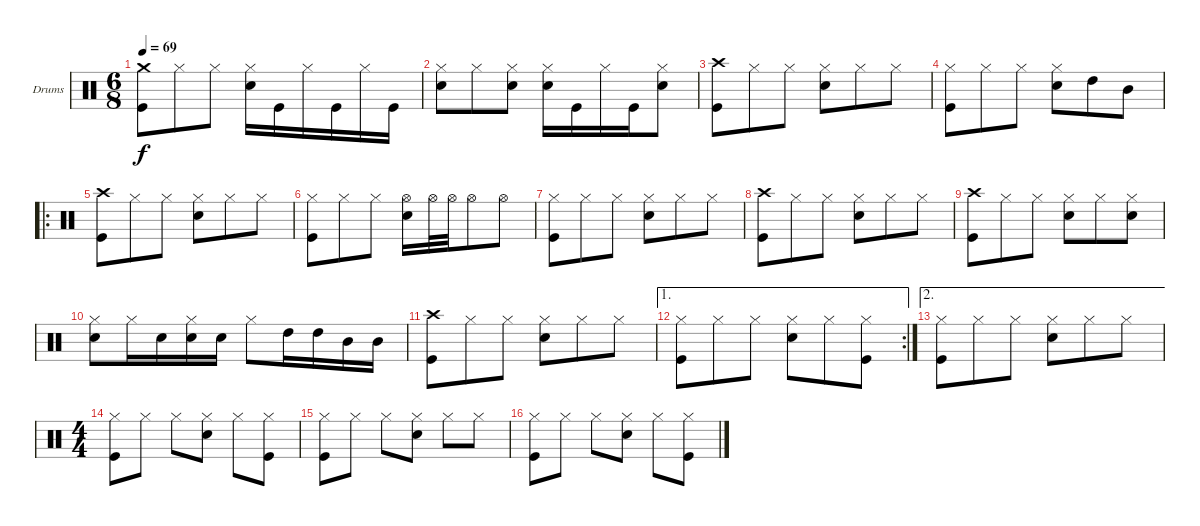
\bracketExtendMode groupsimilarinstruments
\firstSystemTrackNameOrientation horizontal
\otherSystemsTrackNameOrientation horizontal
\track ("Drumkit" "Drums") {instrument percussion}
\staff {score}
\articulation defaults
\ts (6 8)
\tempo 69
\clef neutral
\ks c
("Crash medium (hit)" "Kick (hit)").8{dy f} "Hi-Hat (closed)".8 "Hi-Hat (closed)".8 ("Hi-Hat (closed)" "Snare (hit) 2").16 "Kick (hit)".16 "Hi-Hat (closed)".16 "Kick (hit)".16 "Hi-Hat (closed)".16 "Kick (hit)".16 |
("Hi-Hat (closed)" "Snare (hit) 2").8 "Hi-Hat (closed)".8 ("Hi-Hat (closed)" "Snare (hit) 2").8 ("Hi-Hat (closed)" "Snare (hit) 2").16 "Kick (hit)".16 "Hi-Hat (closed)".16 "Kick (hit)".16 ("Hi-Hat (closed)" "Snare (hit) 2").8 |
("Crash high (hit)" "Kick (hit)").8 "Hi-Hat (closed)".8 "Hi-Hat (closed)".8 ("Hi-Hat (closed)" "Snare (hit) 2").8 "Hi-Hat (closed)".8 "Hi-Hat (closed)".8 |
("Hi-Hat (closed)" "Kick (hit)").8 "Hi-Hat (closed)".8 "Hi-Hat (closed)".8 ("Hi-Hat (closed)" "Snare (hit) 2").8 "High Tom (hit)".8 "Mid Tom (hit)".8 |
\ro
("Crash high (hit)" "Kick (hit)").8 "Hi-Hat (closed)".8 "Hi-Hat (closed)".8 ("Hi-Hat (closed)" "Snare (hit) 2").8 "Hi-Hat (closed)".8 "Hi-Hat (closed)".8 |
("Hi-Hat (closed)" "Kick (hit)").8 "Hi-Hat (closed)".8 "Hi-Hat (closed)".8 ("Hi-Hat (open)" "Snare (hit) 2").16 "Hi-Hat (open)".32 "Hi-Hat (open)".32 "Hi-Hat (open)".8 "Hi-Hat (open)".8 |
("Hi-Hat (closed)" "Kick (hit)").8 "Hi-Hat (closed)".8 "Hi-Hat (closed)".8 ("Hi-Hat (closed)" "Snare (hit) 2").8 "Hi-Hat (closed)".8 "Hi-Hat (closed)".8 |
("Crash high (hit)" "Kick (hit)").8 "Hi-Hat (closed)".8 "Hi-Hat (closed)".8 ("Hi-Hat (closed)" "Snare (hit) 2").8 "Hi-Hat (closed)".8 "Hi-Hat (closed)".8 |
("Crash high (hit)" "Kick (hit)").8 "Hi-Hat (closed)".8 "Hi-Hat (closed)".8 ("Hi-Hat (closed)" "Snare (hit) 2").8 "Hi-Hat (closed)".8 ("Hi-Hat (closed)" "Snare (hit) 2").8 |
("Hi-Hat (closed)" "Snare (hit) 2").8 "Hi-Hat (closed)".16 "Snare (hit) 2".16 ("Hi-Hat (closed)" "Snare (hit) 2").16 "Snare (hit) 2".16 "Hi-Hat (closed)".8 "High Tom (hit)".16 "High Tom (hit)".16 "Mid Tom (hit)".16 "Mid Tom (hit)".16 |
("Crash high (hit)" "Kick (hit)").8 "Hi-Hat (closed)".8 "Hi-Hat (closed)".8 ("Hi-Hat (closed)" "Snare (hit) 2").8 "Hi-Hat (closed)".8 "Hi-Hat (closed)".8 |
\ae 1
\rc 2
("Hi-Hat (closed)" "Kick (hit)").8 "Hi-Hat (closed)".8 "Hi-Hat (closed)".8 ("Hi-Hat (closed)" "Snare (hit) 2").8 "Hi-Hat (closed)".8 ("Hi-Hat (closed)" "Kick (hit)").8 |
\ae 2
("Hi-Hat (closed)" "Kick (hit)").8 "Hi-Hat (closed)".8 "Hi-Hat (closed)".8 ("Hi-Hat (closed)" "Snare (hit) 2").8 "Hi-Hat (closed)".8 "Hi-Hat (closed)".8 |
\ts (4 4)
("Hi-Hat (closed)" "Kick (hit)").8 "Hi-Hat (closed)".8 "Hi-Hat (closed)".8 ("Hi-Hat (closed)" "Snare (hit) 2").8 "Hi-Hat (closed)".8 ("Hi-Hat (closed)" "Kick (hit)").8 |
("Hi-Hat (closed)" "Kick (hit)").8 "Hi-Hat (closed)".8 "Hi-Hat (closed)".8 ("Hi-Hat (closed)" "Snare (hit) 2").8 "Hi-Hat (closed)".8 "Hi-Hat (closed)".8 |
("Hi-Hat (closed)" "Kick (hit)").8 "Hi-Hat (closed)".8 "Hi-Hat (closed)".8 ("Hi-Hat (closed)" "Snare (hit) 2").8 "Hi-Hat (closed)".8 ("Hi-Hat (closed)" "Kick (hit)").8
